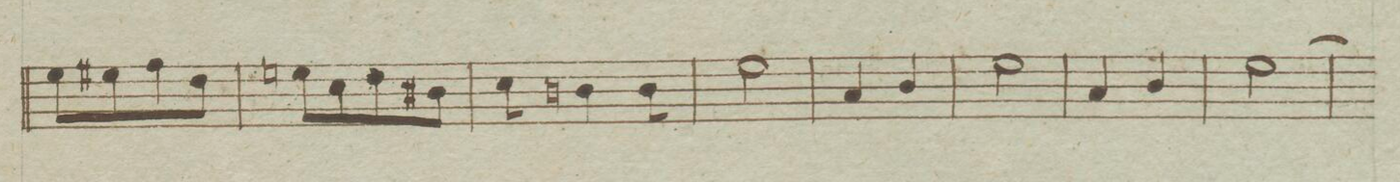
**kern
*I"Violon e Violoncello
*clefF4
*k[f#]
*met(c)
*M2/4
8G\L
8G#X\
8A\
8F#\J
=83
8Gn\L
8E\
8F#\
8D#X\J
=84
8E\
4Dn\
8D\
=85
2G\
=86
4C/
4D/
=87
2G\
=88
4C/
4D/
=89
[2G\
=90
*-
